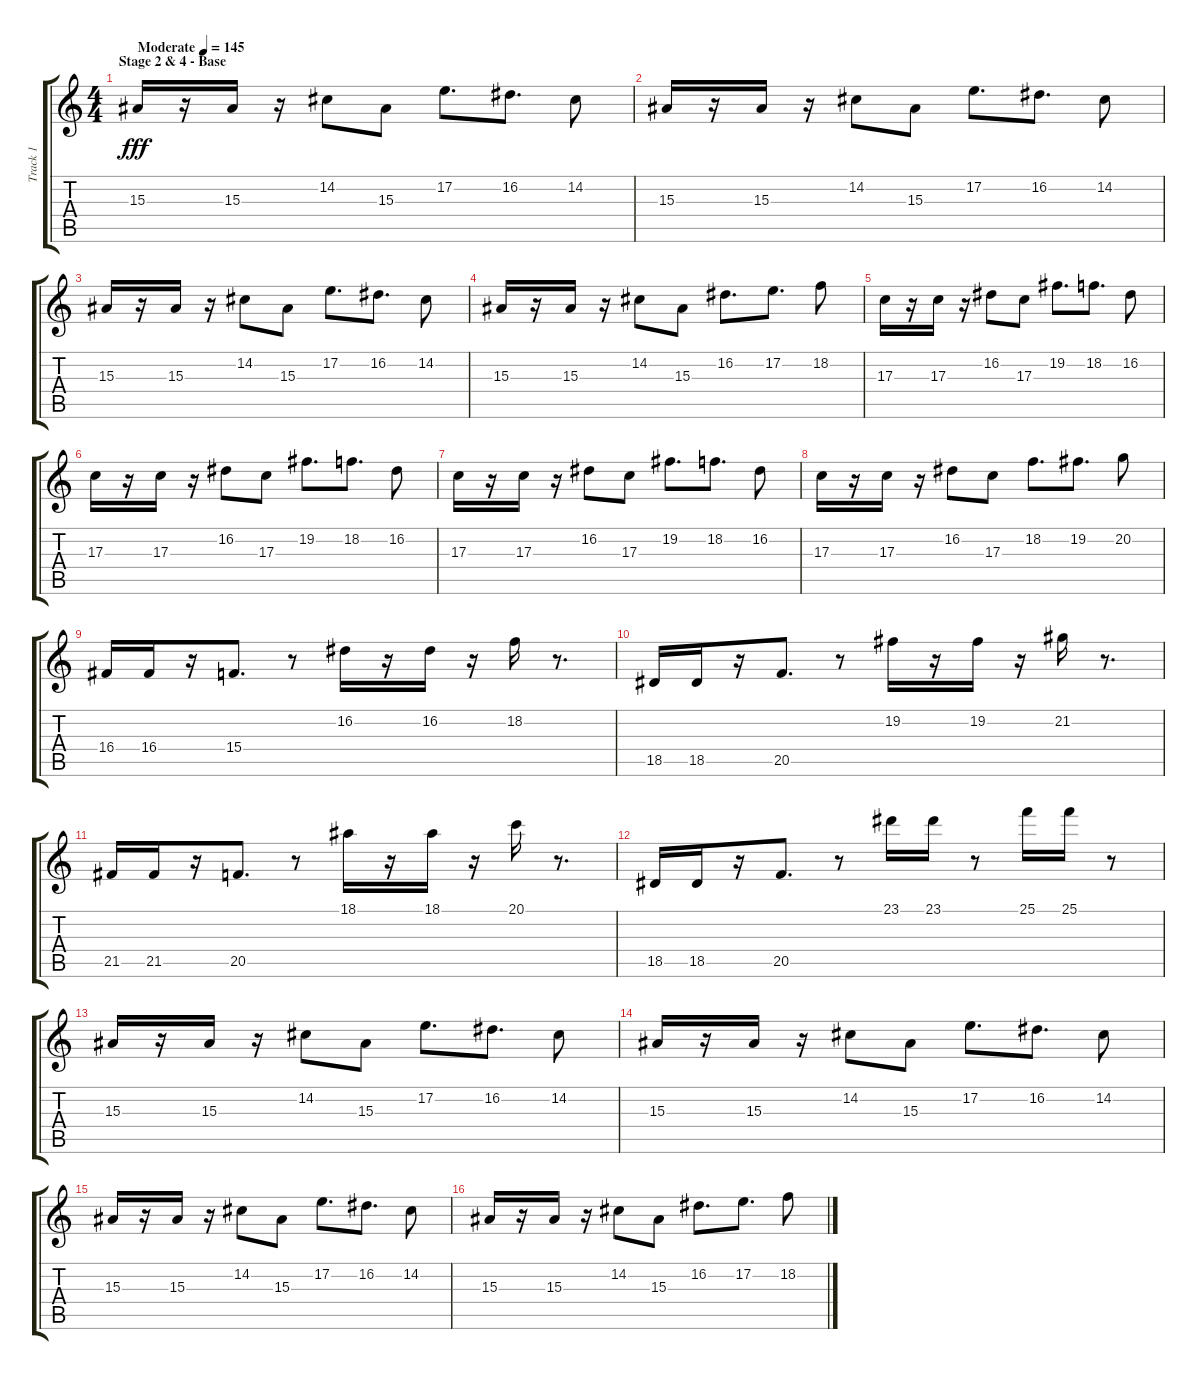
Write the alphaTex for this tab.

\track ("Track 1" "Track 1") {instrument lead2sawtooth}
\staff {score tabs}
\tuning (E4 B3 G3 D3 A2 E2) {hide}
\ts (4 4)
\section ("" "Stage 2 & 4 - Base")
\tempo (145 "Moderate")
\clef g2
\ks c
15.3.16{dy fff instrument lead2sawtooth} r.16 15.3.16 r.16 14.2.8 15.3.8 17.2.8{d} 16.2.8{d} 14.2.8 |
15.3.16 r.16 15.3.16 r.16 14.2.8 15.3.8 17.2.8{d} 16.2.8{d} 14.2.8 |
15.3.16 r.16 15.3.16 r.16 14.2.8 15.3.8 17.2.8{d} 16.2.8{d} 14.2.8 |
15.3.16 r.16 15.3.16 r.16 14.2.8 15.3.8 16.2.8{d} 17.2.8{d} 18.2.8 |
17.3.16 r.16 17.3.16 r.16 16.2.8 17.3.8 19.2.8{d} 18.2.8{d} 16.2.8 |
17.3.16 r.16 17.3.16 r.16 16.2.8 17.3.8 19.2.8{d} 18.2.8{d} 16.2.8 |
17.3.16 r.16 17.3.16 r.16 16.2.8 17.3.8 19.2.8{d} 18.2.8{d} 16.2.8 |
17.3.16 r.16 17.3.16 r.16 16.2.8 17.3.8 18.2.8{d} 19.2.8{d} 20.2.8 |
16.4.16 16.4.16 r.16 15.4.8{d} r.8 16.2.16 r.16 16.2.16 r.16 18.2.16 r.8{d} |
18.5.16 18.5.16 r.16 20.5.8{d} r.8 19.2.16 r.16 19.2.16 r.16 21.2.16 r.8{d} |
21.5.16 21.5.16 r.16 20.5.8{d} r.8 18.1.16 r.16 18.1.16 r.16 20.1.16 r.8{d} |
18.5.16 18.5.16 r.16 20.5.8{d} r.8 23.1.16 23.1.16 r.8 25.1.16 25.1.16 r.8 |
15.3.16 r.16 15.3.16 r.16 14.2.8 15.3.8 17.2.8{d} 16.2.8{d} 14.2.8 |
15.3.16 r.16 15.3.16 r.16 14.2.8 15.3.8 17.2.8{d} 16.2.8{d} 14.2.8 |
15.3.16 r.16 15.3.16 r.16 14.2.8 15.3.8 17.2.8{d} 16.2.8{d} 14.2.8 |
15.3.16 r.16 15.3.16 r.16 14.2.8 15.3.8 16.2.8{d} 17.2.8{d} 18.2.8
